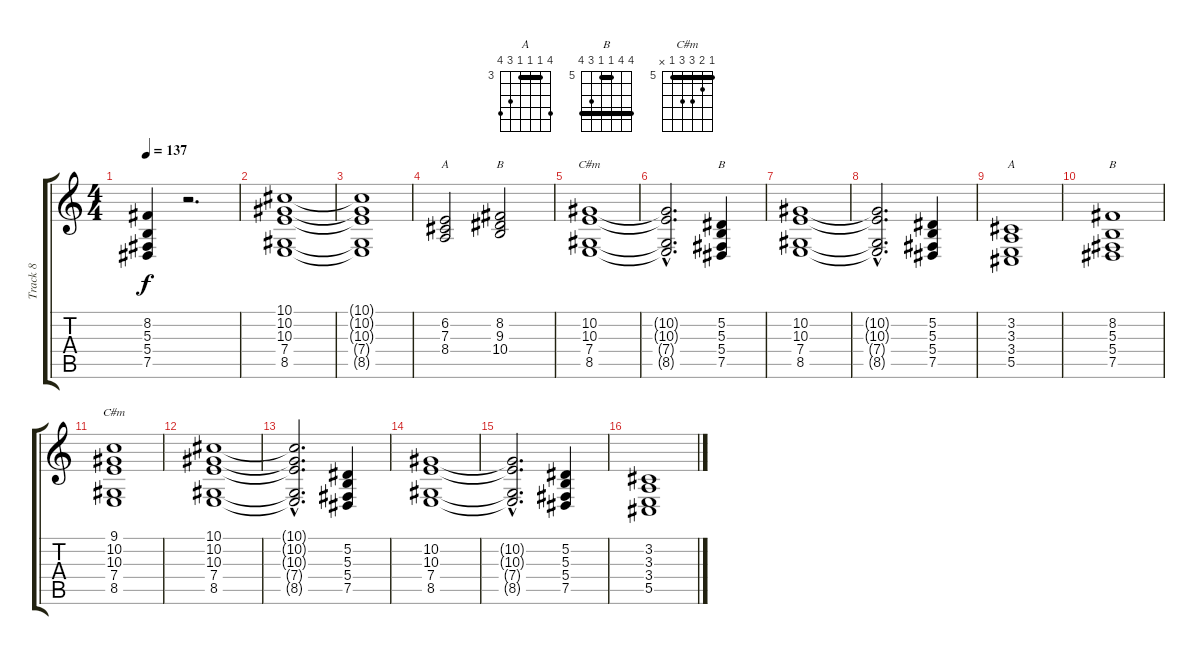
\track ("Track 8" "Track 8") {instrument stringensemble1}
\staff {score tabs}
\tuning (Eb4 Bb3 Gb3 Db3 Ab2 Eb2) {hide}
\chord ("A" 6 6 7 8 x x) {firstfret 6 barre 6}
\chord ("B" 8 8 9 10 x x) {firstfret 8 barre 8}
\chord ("C#m" 10 10 10 7 8 10) {firstfret 7 barre 10}
\chord ("B" 8 5 5 5 7 8) {firstfret 5 barre 5}
\chord ("A" 6 3 3 3 5 6) {firstfret 3 barre 3}
\chord ("B" 8 8 5 5 7 8) {firstfret 5 barre (5 8)}
\chord ("C#m" 5 6 7 7 5 x) {firstfret 5 barre 5}
\ts (4 4)
\tempo 137
\clef g2
\ks c
(8.2 5.3 5.4 7.5).4{dy f} r.2{d} |
(10.1 10.2 10.3 7.4 8.5).1 |
(10.1{t} 10.2{t} 10.3{t} 7.4{t} 8.5{t}).1 |
(6.2 7.3 8.4).2{ch "A"} (8.2 9.3 10.4).2{ch "B"} |
(10.2 10.3 7.4 8.5).1{ch "C#m"} |
(10.2{hac t} 10.3{hac t} 7.4{hac t} 8.5{hac t}).2{d} (5.2 5.3 5.4 7.5).4{ch "B"} |
(10.2 10.3 7.4 8.5).1 |
(10.2{hac t} 10.3{hac t} 7.4{hac t} 8.5{hac t}).2{d} (5.2 5.3 5.4 7.5).4 |
(3.2 3.3 3.4 5.5).1{ch "A"} |
(8.2 5.3 5.4 7.5).1{ch "B"} |
(9.1 10.2 10.3 7.4 8.5).1{ch "C#m"} |
(10.1 10.2 10.3 7.4 8.5).1 |
(10.1{hac t} 10.2{hac t} 10.3{hac t} 7.4{hac t} 8.5{hac t}).2{d} (5.2 5.3 5.4 7.5).4 |
(10.2 10.3 7.4 8.5).1 |
(10.2{hac t} 10.3{hac t} 7.4{hac t} 8.5{hac t}).2{d} (5.2 5.3 5.4 7.5).4 |
(3.2 3.3 3.4 5.5).1
